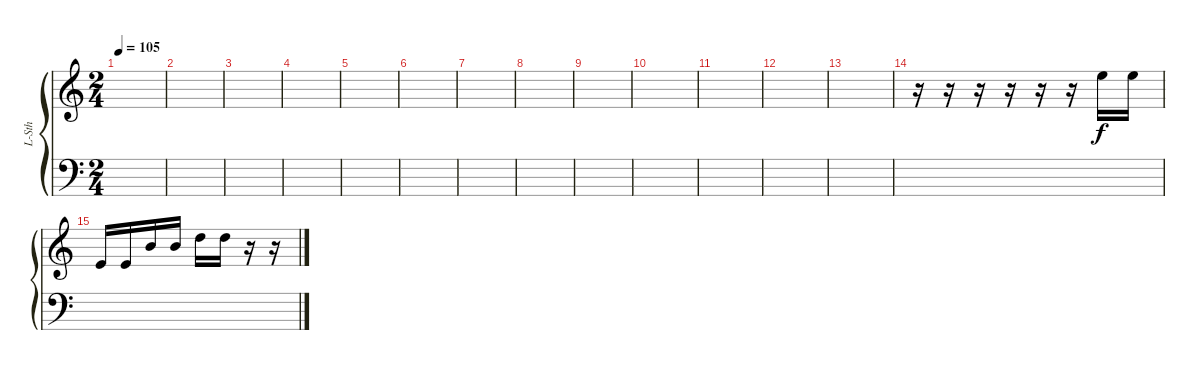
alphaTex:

\defaultSystemsLayout 4
\bracketExtendMode groupsimilarinstruments
\otherSystemsTrackNameOrientation horizontal
\track ("Mr. Hammer" "L-Sth") {instrument lead7fifths}
\staff {score}
\tuning (E4 B3 G3 D3 A2 E2)
\ts (2 4)
\tempo 105
\clef g2
\ks c
|
|
|
|
|
|
|
|
|
|
|
|
|
r.16 r.16 r.16 r.16 r.16 r.16 12.1.16 12.1.16 |
9.3.16 9.3.16 7.1.16 7.1.16 10.1.16 10.1.16 r.16 r.16 |
\staff {score}
\tuning (E4 B3 G3 D3 A2 E2)
\clef f4
\ottava regular
\simile none
\ks c
|
|
|
|
|
|
|
|
|
|
|
|
|
|
|
